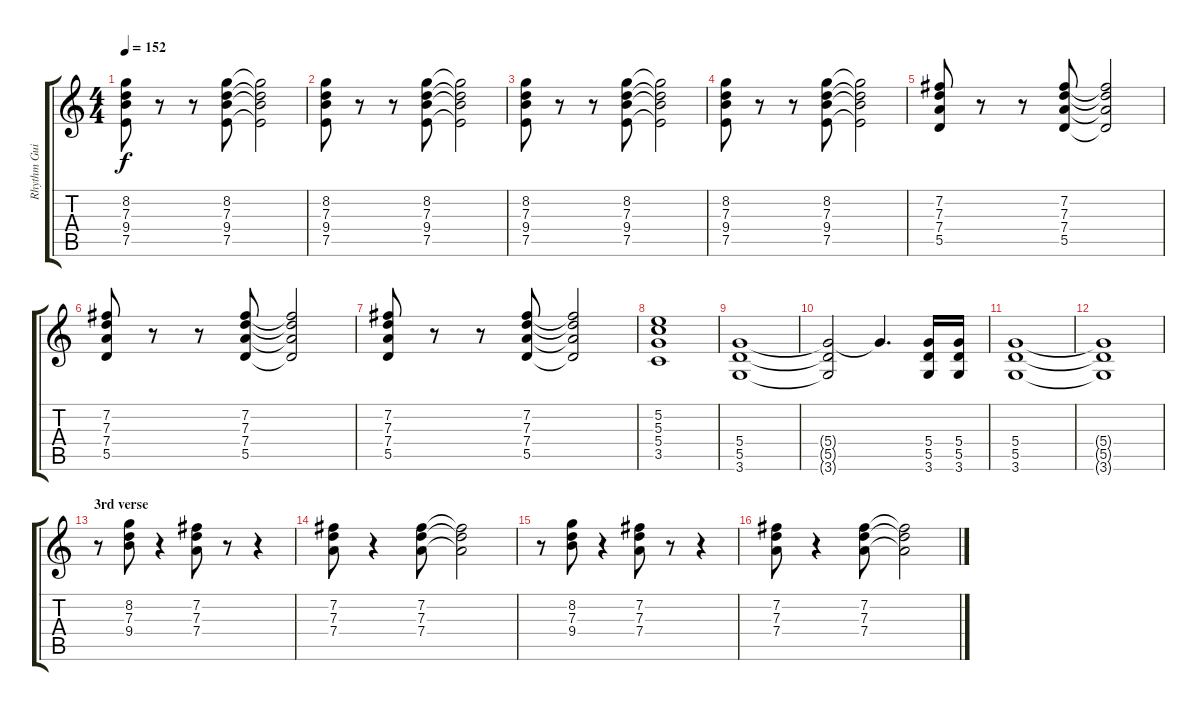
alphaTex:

\track ("Rhythm Guitar (Standard Tuning)" "Rhythm Gui") {instrument distortionguitar}
\staff {score tabs}
\tuning (E4 B3 G3 D3 A2 E2) {hide}
\ts (4 4)
\tempo 152
\clef g2
\ks c
(8.2 7.3 9.4 7.5).8{dy f} r.8 r.8 (8.2 7.3 9.4 7.5).8 (8.2{t} 7.3{t} 9.4{t} 7.5{t}).2 |
(8.2 7.3 9.4 7.5).8 r.8 r.8 (8.2 7.3 9.4 7.5).8 (8.2{t} 7.3{t} 9.4{t} 7.5{t}).2 |
(8.2 7.3 9.4 7.5).8 r.8 r.8 (8.2 7.3 9.4 7.5).8 (8.2{t} 7.3{t} 9.4{t} 7.5{t}).2 |
(8.2 7.3 9.4 7.5).8 r.8 r.8 (8.2 7.3 9.4 7.5).8 (8.2{t} 7.3{t} 9.4{t} 7.5{t}).2 |
(7.2 7.3 7.4 5.5).8 r.8 r.8 (7.2 7.3 7.4 5.5).8 (7.2{t} 7.3{t} 7.4{t} 5.5{t}).2 |
(7.2 7.3 7.4 5.5).8 r.8 r.8 (7.2 7.3 7.4 5.5).8 (7.2{t} 7.3{t} 7.4{t} 5.5{t}).2 |
(7.2 7.3 7.4 5.5).8 r.8 r.8 (7.2 7.3 7.4 5.5).8 (7.2{t} 7.3{t} 7.4{t} 5.5{t}).2 |
(5.2 5.3 5.4 3.5).1 |
(5.4 5.5 3.6).1 |
(5.4{t} 5.5{t} 3.6{t}).2 5.4{t}.4{d} (5.4 5.5 3.6).16 (5.4 5.5 3.6).16 |
(5.4 5.5 3.6).1 |
(5.4{t} 5.5{t} 3.6{t}).1 |
\section ("" "3rd verse")
r.8 (8.2 7.3 9.4).8 r.4 (7.2 7.3 7.4).8 r.8 r.4 |
(7.2 7.3 7.4).8 r.4 (7.2 7.3 7.4).8 (7.2{t} 7.3{t} 7.4{t}).2 |
r.8 (8.2 7.3 9.4).8 r.4 (7.2 7.3 7.4).8 r.8 r.4 |
(7.2 7.3 7.4).8 r.4 (7.2 7.3 7.4).8 (7.2{t} 7.3{t} 7.4{t}).2
